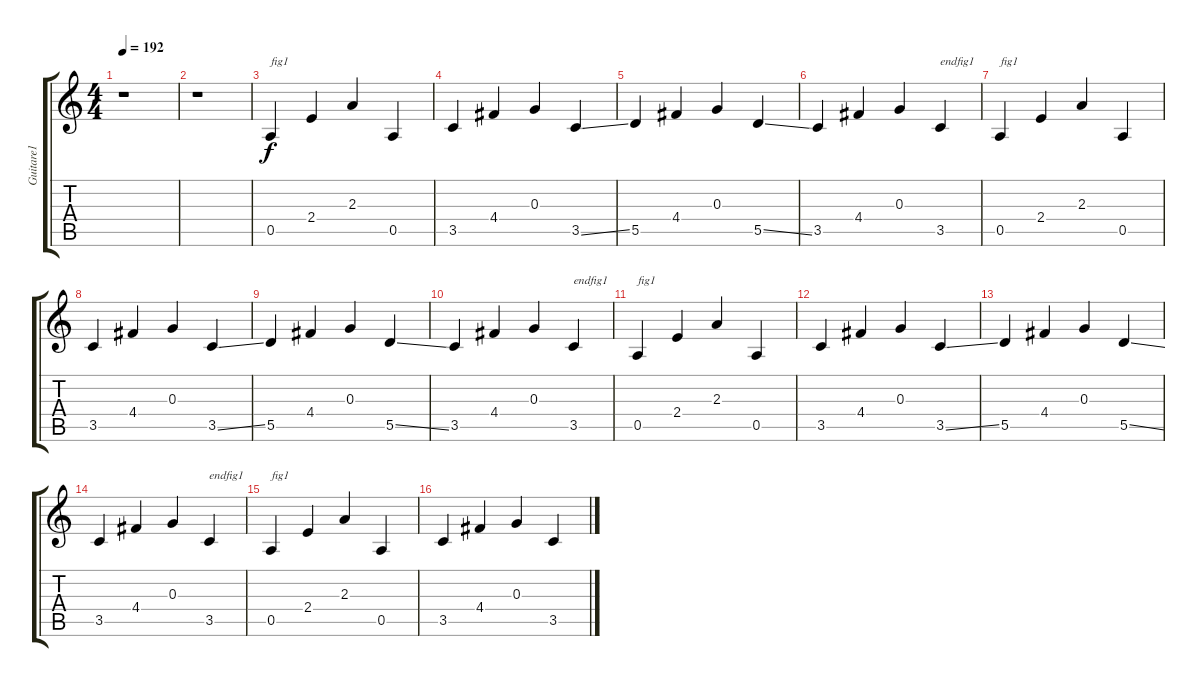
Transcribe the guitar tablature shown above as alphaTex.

\track ("Guitare1" "Guitare1") {instrument electricguitarclean}
\staff {score tabs}
\tuning (E4 B3 G3 D3 A2 E2) {hide}
\ts (4 4)
\tempo 192
\clef g2
\ks c
r.1{dy f instrument electricguitarclean} |
r.1 |
0.5.4{txt "fig1"} 2.4.4 2.3.4 0.5.4 |
3.5.4 4.4.4 0.3.4 3.5{ss}.4 |
5.5.4 4.4.4 0.3.4 5.5{ss}.4 |
3.5.4 4.4.4 0.3.4 3.5.4{txt "endfig1"} |
0.5.4{txt "fig1"} 2.4.4 2.3.4 0.5.4 |
3.5.4 4.4.4 0.3.4 3.5{ss}.4 |
5.5.4 4.4.4 0.3.4 5.5{ss}.4 |
3.5.4 4.4.4 0.3.4 3.5.4{txt "endfig1"} |
0.5.4{txt "fig1"} 2.4.4 2.3.4 0.5.4 |
3.5.4 4.4.4 0.3.4 3.5{ss}.4 |
5.5.4 4.4.4 0.3.4 5.5{ss}.4 |
3.5.4 4.4.4 0.3.4 3.5.4{txt "endfig1"} |
0.5.4{txt "fig1"} 2.4.4 2.3.4 0.5.4 |
3.5.4 4.4.4 0.3.4 3.5{ss}.4
